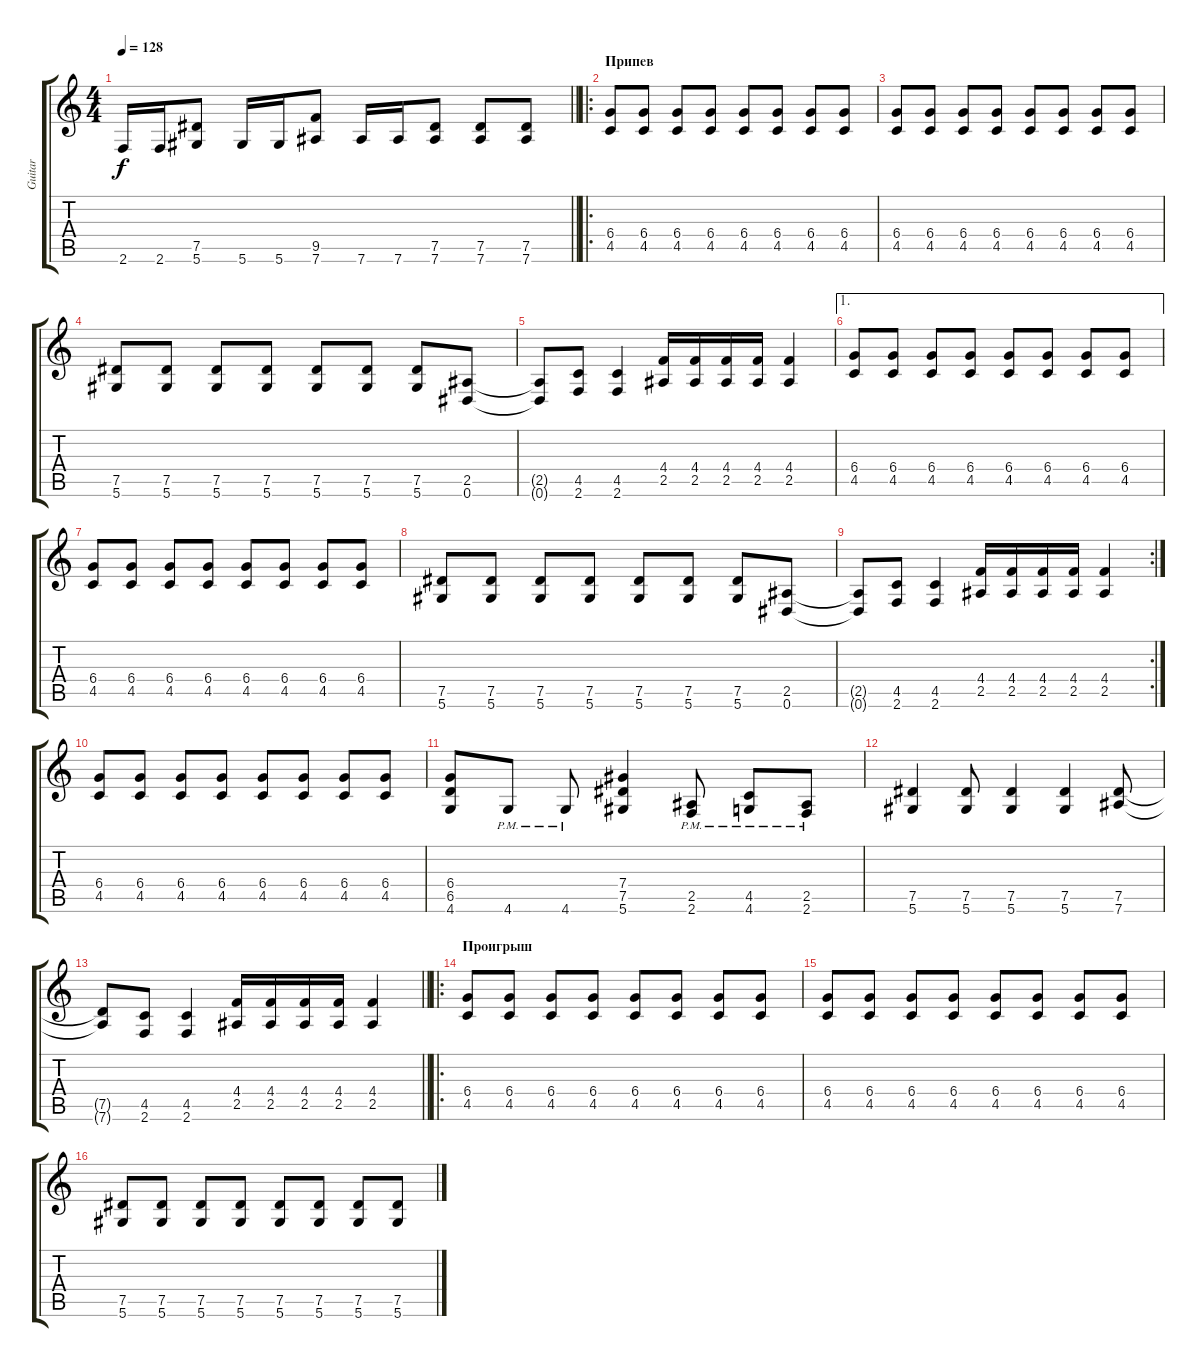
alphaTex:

\track ("Guitar" "Guitar") {instrument distortionguitar}
\staff {score tabs}
\tuning (Eb4 Bb3 Gb3 Db3 Ab2 Eb2) {hide}
\ts (4 4)
\tempo 128
\clef g2
\barLineRight lightlight
\ks c
2.6.16{dy f} 2.6.16 (7.5 5.6).8 5.6.16 5.6.16 (9.5 7.6).8 7.6.16 7.6.16 (7.5 7.6).8 (7.5 7.6).8 (7.5 7.6).8 |
\ro
\section ("" "Припев")
(6.4 4.5).8 (6.4 4.5).8 (6.4 4.5).8 (6.4 4.5).8 (6.4 4.5).8 (6.4 4.5).8 (6.4 4.5).8 (6.4 4.5).8 |
(6.4 4.5).8 (6.4 4.5).8 (6.4 4.5).8 (6.4 4.5).8 (6.4 4.5).8 (6.4 4.5).8 (6.4 4.5).8 (6.4 4.5).8 |
(7.5 5.6).8 (7.5 5.6).8 (7.5 5.6).8 (7.5 5.6).8 (7.5 5.6).8 (7.5 5.6).8 (7.5 5.6).8 (2.5 0.6).8 |
(2.5{t} 0.6{t}).8 (4.5 2.6).8 (4.5 2.6).4 (4.4 2.5).16 (4.4 2.5).16 (4.4 2.5).16 (4.4 2.5).16 (4.4 2.5).4 |
\ae 1
(6.4 4.5).8 (6.4 4.5).8 (6.4 4.5).8 (6.4 4.5).8 (6.4 4.5).8 (6.4 4.5).8 (6.4 4.5).8 (6.4 4.5).8 |
(6.4 4.5).8 (6.4 4.5).8 (6.4 4.5).8 (6.4 4.5).8 (6.4 4.5).8 (6.4 4.5).8 (6.4 4.5).8 (6.4 4.5).8 |
(7.5 5.6).8 (7.5 5.6).8 (7.5 5.6).8 (7.5 5.6).8 (7.5 5.6).8 (7.5 5.6).8 (7.5 5.6).8 (2.5 0.6).8 |
\rc 2
(2.5{t} 0.6{t}).8 (4.5 2.6).8 (4.5 2.6).4 (4.4 2.5).16 (4.4 2.5).16 (4.4 2.5).16 (4.4 2.5).16 (4.4 2.5).4 |
(6.4 4.5).8 (6.4 4.5).8 (6.4 4.5).8 (6.4 4.5).8 (6.4 4.5).8 (6.4 4.5).8 (6.4 4.5).8 (6.4 4.5).8 |
(6.4 6.5 4.6).8 4.6{pm}.8 4.6{pm}.8 (7.4 7.5 5.6).4 (2.5{pm} 2.6{pm}).8 (4.5{pm} 4.6{pm}).8 (2.5{pm} 2.6{pm}).8 |
(7.5 5.6).4 (7.5 5.6).8 (7.5 5.6).4 (7.5 5.6).4 (7.5 7.6).8 |
\barLineRight lightlight
(7.5{t} 7.6{t}).8 (4.5 2.6).8 (4.5 2.6).4 (4.4 2.5).16 (4.4 2.5).16 (4.4 2.5).16 (4.4 2.5).16 (4.4 2.5).4 |
\ro
\section ("" "Проигрыш")
(6.4 4.5).8 (6.4 4.5).8 (6.4 4.5).8 (6.4 4.5).8 (6.4 4.5).8 (6.4 4.5).8 (6.4 4.5).8 (6.4 4.5).8 |
(6.4 4.5).8 (6.4 4.5).8 (6.4 4.5).8 (6.4 4.5).8 (6.4 4.5).8 (6.4 4.5).8 (6.4 4.5).8 (6.4 4.5).8 |
(7.5 5.6).8 (7.5 5.6).8 (7.5 5.6).8 (7.5 5.6).8 (7.5 5.6).8 (7.5 5.6).8 (7.5 5.6).8 (7.5 5.6).8
